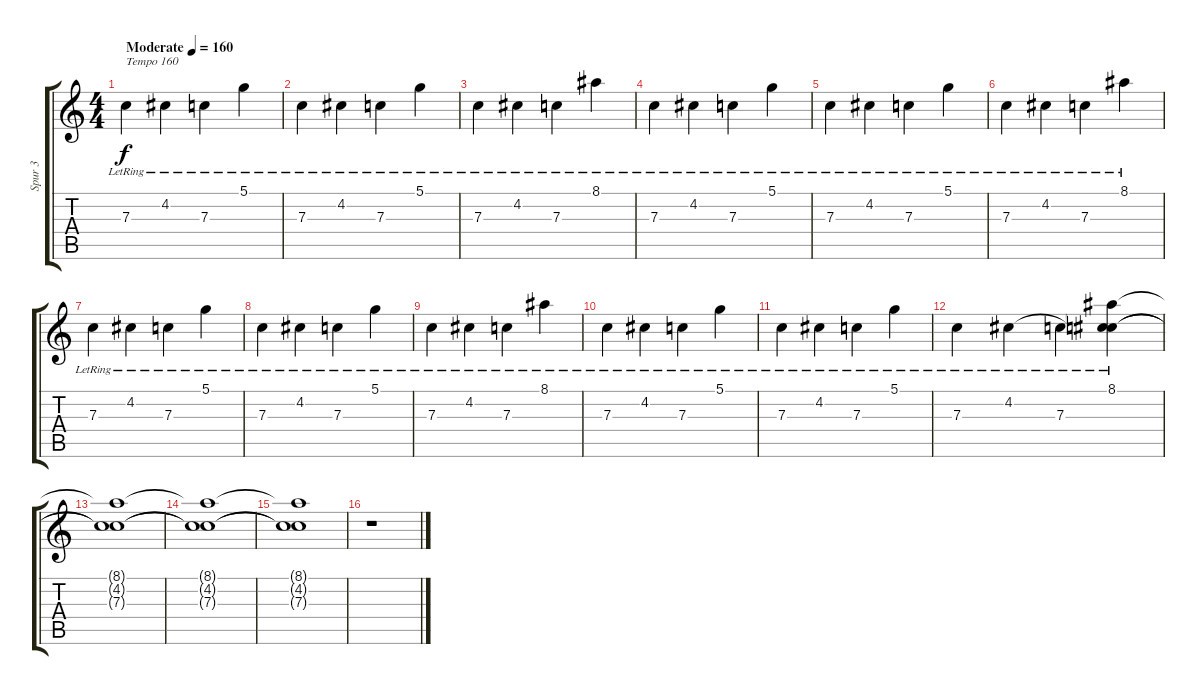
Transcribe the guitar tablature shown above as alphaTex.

\track ("Spur 3" "Spur 3") {instrument overdrivenguitar}
\staff {score tabs}
\tuning (D4 A3 F3 C3 G2 C2) {hide}
\ts (4 4)
\tempo (160 "Moderate")
\clef g2
\ks c
7.3{lr}.4{txt "Tempo 160" dy f instrument overdrivenguitar} 4.2{lr}.4 7.3{lr}.4 5.1{lr}.4 |
7.3{lr}.4 4.2{lr}.4 7.3{lr}.4 5.1{lr}.4 |
7.3{lr}.4 4.2{lr}.4 7.3{lr}.4 8.1{lr}.4 |
7.3{lr}.4 4.2{lr}.4 7.3{lr}.4 5.1{lr}.4 |
7.3{lr}.4 4.2{lr}.4 7.3{lr}.4 5.1{lr}.4 |
7.3{lr}.4 4.2{lr}.4 7.3{lr}.4 8.1{lr}.4 |
7.3{lr}.4 4.2{lr}.4 7.3{lr}.4 5.1{lr}.4 |
7.3{lr}.4 4.2{lr}.4 7.3{lr}.4 5.1{lr}.4 |
7.3{lr}.4 4.2{lr}.4 7.3{lr}.4 8.1{lr}.4 |
7.3{lr}.4 4.2{lr}.4 7.3{lr}.4 5.1{lr}.4 |
7.3{lr}.4 4.2{lr}.4 7.3{lr}.4 5.1{lr}.4 |
7.3{lr}.4 4.2{lr}.4 7.3{lr}.4 (8.1{lr} 4.2{t} 7.3{t}).4 |
(8.1{t} 4.2{t} 7.3{t}).1 |
(8.1{t} 4.2{t} 7.3{t}).1 |
(8.1{t} 4.2{t} 7.3{t}).1 |
r.1
